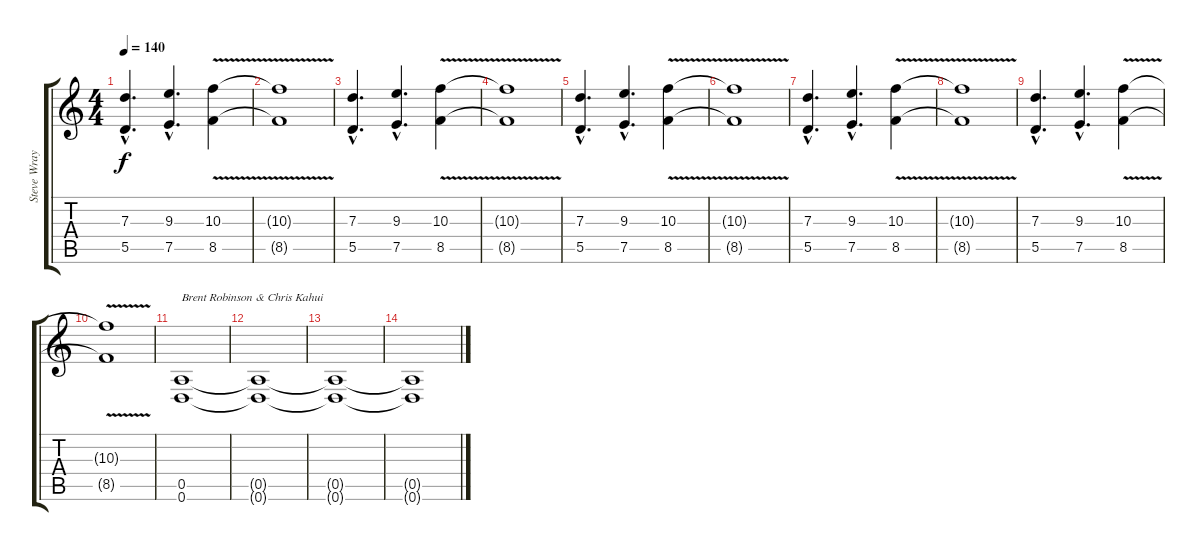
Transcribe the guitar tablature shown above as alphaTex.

\track ("Steve Wray" "Steve Wray") {instrument distortionguitar}
\staff {score tabs}
\tuning (E4 B3 G3 D3 A2 D2) {hide}
\ts (4 4)
\tempo 140
\clef g2
\ks c
(7.3{hac} 5.5{hac}).4{d dy f} (9.3{hac} 7.5{hac}).4{d} (10.3{v} 8.5{v}).4 |
(10.3{t} 8.5{t}).1 |
(7.3{hac} 5.5{hac}).4{d} (9.3{hac} 7.5{hac}).4{d} (10.3{v} 8.5{v}).4 |
(10.3{t} 8.5{t}).1 |
(7.3{hac} 5.5{hac}).4{d} (9.3{hac} 7.5{hac}).4{d} (10.3{v} 8.5{v}).4 |
(10.3{t} 8.5{t}).1 |
(7.3{hac} 5.5{hac}).4{d} (9.3{hac} 7.5{hac}).4{d} (10.3{v} 8.5{v}).4 |
(10.3{t} 8.5{t}).1 |
(7.3{hac} 5.5{hac}).4{d} (9.3{hac} 7.5{hac}).4{d} (10.3{v} 8.5{v}).4 |
(10.3{t} 8.5{t}).1 |
(0.5 0.6).1{txt "Brent Robinson & Chris Kahui" volume 0} |
(0.5{t} 0.6{t}).1 |
(0.5{t} 0.6{t}).1 |
(0.5{t} 0.6{t}).1
